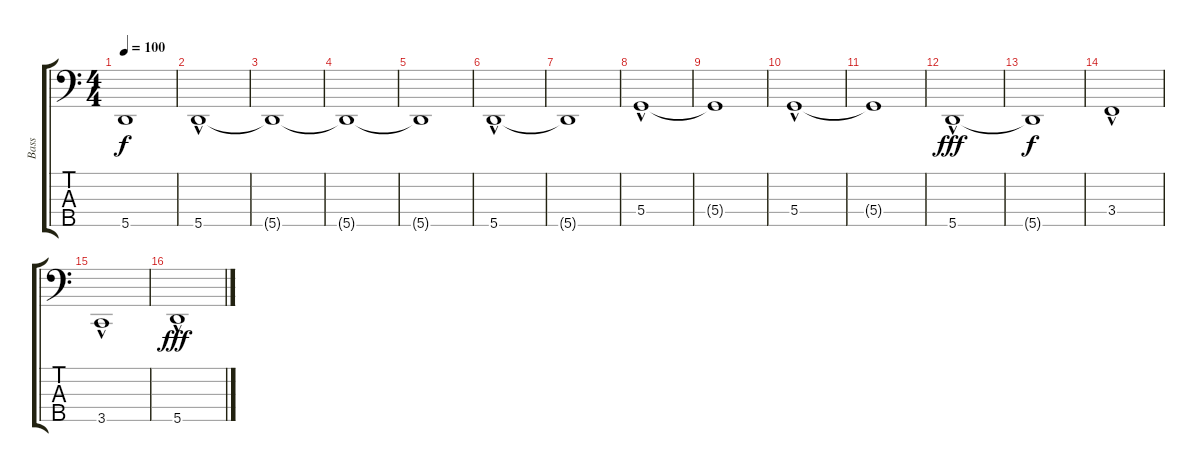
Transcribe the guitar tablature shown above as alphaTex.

\track ("Bass" "Bass") {instrument fretlessbass}
\staff {score tabs}
\tuning (F2 C2 G1 D1 A0) {hide}
\ts (4 4)
\tempo 100
\clef f4
\ks c
5.5{t}.1{dy f} |
5.5{hac}.1 |
5.5{t}.1 |
5.5{t}.1 |
5.5{t}.1 |
5.5{hac}.1 |
5.5{t}.1 |
5.4{hac}.1 |
5.4{t}.1 |
5.4{hac}.1 |
5.4{t}.1 |
5.5{hac}.1{dy fff} |
5.5{t}.1{dy f} |
3.4{hac}.1 |
3.5{hac}.1 |
5.5{hac}.1{dy fff}
